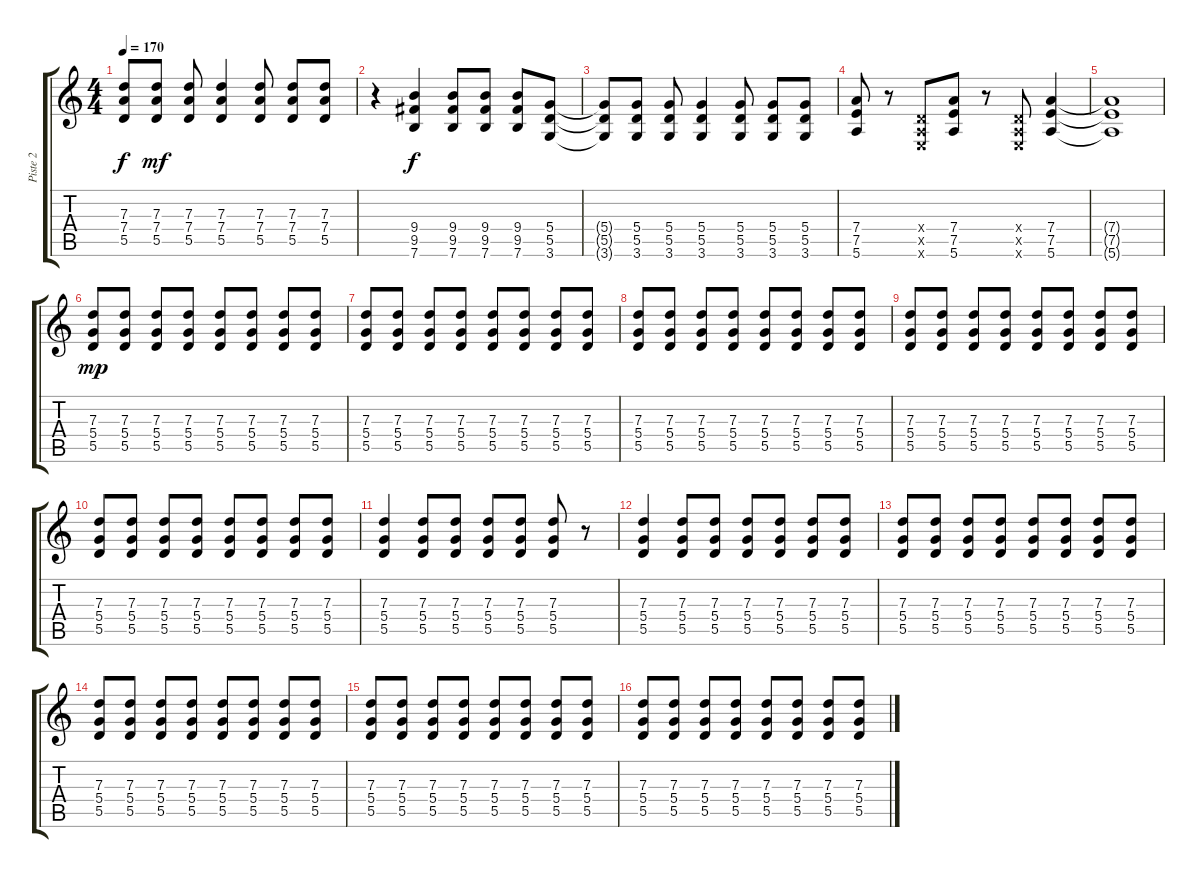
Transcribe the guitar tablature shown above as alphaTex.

\track ("Piste 2" "Piste 2") {instrument distortionguitar}
\staff {score tabs}
\tuning (E4 B3 G3 D3 A2 E2) {hide}
\ts (4 4)
\tempo 170
\clef g2
\ks c
(7.3{t} 7.4{t} 5.5{t}).8{dy f} (7.3 7.4 5.5).8{dy mf} (7.3 7.4 5.5).8 (7.3 7.4 5.5).4 (7.3 7.4 5.5).8 (7.3 7.4 5.5).8 (7.3 7.4 5.5).8 |
r.4 (9.4 9.5 7.6).4{dy f} (9.4 9.5 7.6).8 (9.4 9.5 7.6).8 (9.4 9.5 7.6).8 (5.4 5.5 3.6).8 |
(5.4{t} 5.5{t} 3.6{t}).8 (5.4 5.5 3.6).8 (5.4 5.5 3.6).8 (5.4 5.5 3.6).4 (5.4 5.5 3.6).8 (5.4 5.5 3.6).8 (5.4 5.5 3.6).8 |
(7.4 7.5 5.6).8 r.8 (0.4{x} 0.5{x} 0.6{x}).8 (7.4 7.5 5.6).8 r.8 (0.4{x} 0.5{x} 0.6{x}).8 (7.4 7.5 5.6).4 |
(7.4{t} 7.5{t} 5.6{t}).1 |
(7.3 5.4 5.5).8{dy mp} (7.3 5.4 5.5).8 (7.3 5.4 5.5).8 (7.3 5.4 5.5).8 (7.3 5.4 5.5).8 (7.3 5.4 5.5).8 (7.3 5.4 5.5).8 (7.3 5.4 5.5).8 |
(7.3 5.4 5.5).8 (7.3 5.4 5.5).8 (7.3 5.4 5.5).8 (7.3 5.4 5.5).8 (7.3 5.4 5.5).8 (7.3 5.4 5.5).8 (7.3 5.4 5.5).8 (7.3 5.4 5.5).8 |
(7.3 5.4 5.5).8 (7.3 5.4 5.5).8 (7.3 5.4 5.5).8 (7.3 5.4 5.5).8 (7.3 5.4 5.5).8 (7.3 5.4 5.5).8 (7.3 5.4 5.5).8 (7.3 5.4 5.5).8 |
(7.3 5.4 5.5).8 (7.3 5.4 5.5).8 (7.3 5.4 5.5).8 (7.3 5.4 5.5).8 (7.3 5.4 5.5).8 (7.3 5.4 5.5).8 (7.3 5.4 5.5).8 (7.3 5.4 5.5).8 |
(7.3 5.4 5.5).8 (7.3 5.4 5.5).8 (7.3 5.4 5.5).8 (7.3 5.4 5.5).8 (7.3 5.4 5.5).8 (7.3 5.4 5.5).8 (7.3 5.4 5.5).8 (7.3 5.4 5.5).8 |
(7.3 5.4 5.5).4 (7.3 5.4 5.5).8 (7.3 5.4 5.5).8 (7.3 5.4 5.5).8 (7.3 5.4 5.5).8 (7.3 5.4 5.5).8 r.8 |
(7.3 5.4 5.5).4 (7.3 5.4 5.5).8 (7.3 5.4 5.5).8 (7.3 5.4 5.5).8 (7.3 5.4 5.5).8 (7.3 5.4 5.5).8 (7.3 5.4 5.5).8 |
(7.3 5.4 5.5).8 (7.3 5.4 5.5).8 (7.3 5.4 5.5).8 (7.3 5.4 5.5).8 (7.3 5.4 5.5).8 (7.3 5.4 5.5).8 (7.3 5.4 5.5).8 (7.3 5.4 5.5).8 |
(7.3 5.4 5.5).8 (7.3 5.4 5.5).8 (7.3 5.4 5.5).8 (7.3 5.4 5.5).8 (7.3 5.4 5.5).8 (7.3 5.4 5.5).8 (7.3 5.4 5.5).8 (7.3 5.4 5.5).8 |
(7.3 5.4 5.5).8 (7.3 5.4 5.5).8 (7.3 5.4 5.5).8 (7.3 5.4 5.5).8 (7.3 5.4 5.5).8 (7.3 5.4 5.5).8 (7.3 5.4 5.5).8 (7.3 5.4 5.5).8 |
(7.3 5.4 5.5).8 (7.3 5.4 5.5).8 (7.3 5.4 5.5).8 (7.3 5.4 5.5).8 (7.3 5.4 5.5).8 (7.3 5.4 5.5).8 (7.3 5.4 5.5).8 (7.3 5.4 5.5).8
